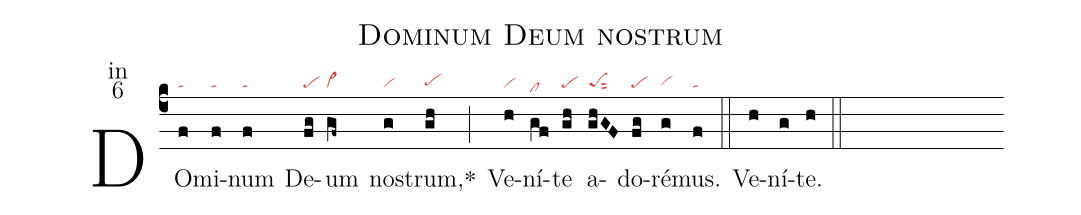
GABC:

name:Dominum Deum nostrum;
office-part:in;
mode:6;
nabc-lines:1;
%%
(c4) DO(f|ta)mi(f|ta)num(f|ta) De(fg|pe)um(gf~|cl~) nos(g|vi)trum,<sp>*</sp>(gh|pehg) (;) Ve(h|vi)ní(gf|clhd)te(gh|pe) a(ghGF|peSsut2)do(fg|pe)ré(g|vihg)mus.(f|ta) (::) Ve(h)ní(g)te.(h) (::)
